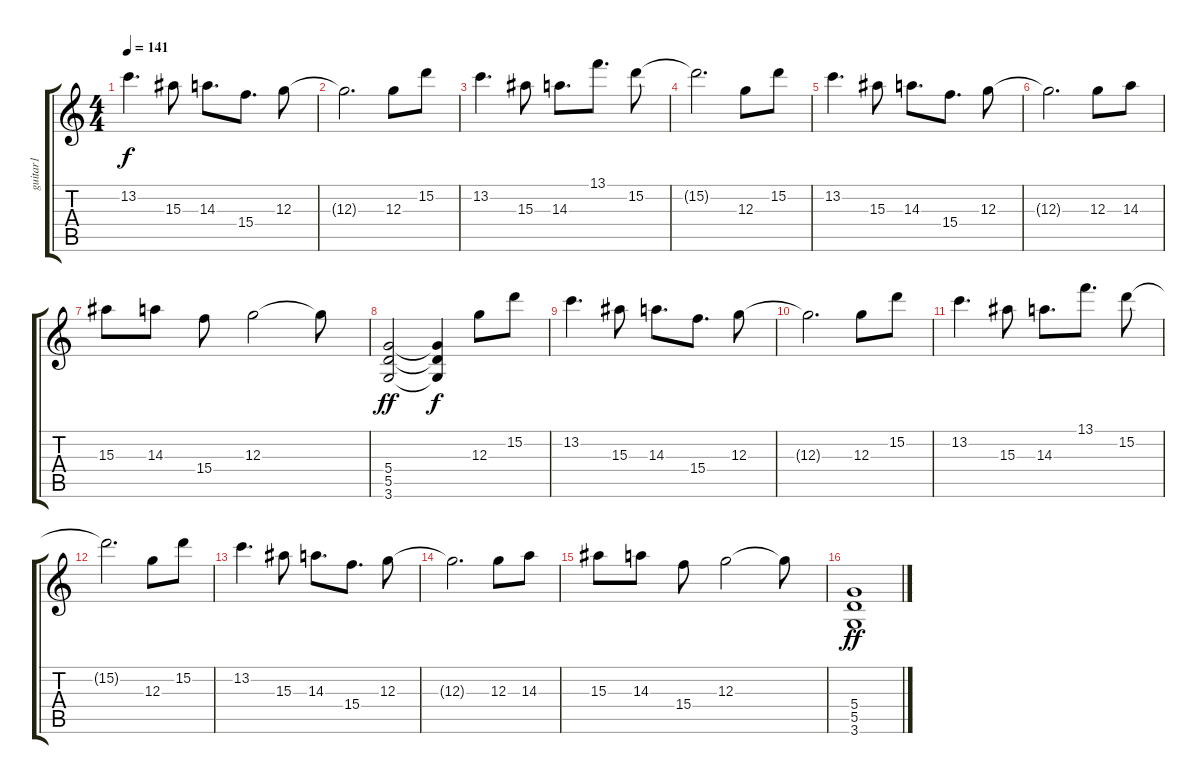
\track ("guitar1" "guitar1") {instrument acousticguitarsteel}
\staff {score tabs}
\tuning (E4 B3 G3 D3 A2 E2) {hide}
\ts (4 4)
\tempo 141
\clef g2
\ks c
13.2.4{d dy f} 15.3.8 14.3.8{d} 15.4.8{d} 12.3.8 |
12.3{t}.2{d} 12.3.8 15.2.8 |
13.2.4{d} 15.3.8 14.3.8{d} 13.1.8{d} 15.2.8 |
15.2{t}.2{d} 12.3.8 15.2.8 |
13.2.4{d} 15.3.8 14.3.8{d} 15.4.8{d} 12.3.8 |
12.3{t}.2{d} 12.3.8 14.3.8 |
15.3.8 14.3.8 15.4.8 12.3.2 12.3{t}.8 |
(5.4 5.5 3.6).2{dy ff} (5.4{t} 5.5{t} 3.6{t}).4{dy f} 12.3.8 15.2.8 |
13.2.4{d} 15.3.8 14.3.8{d} 15.4.8{d} 12.3.8 |
12.3{t}.2{d} 12.3.8 15.2.8 |
13.2.4{d} 15.3.8 14.3.8{d} 13.1.8{d} 15.2.8 |
15.2{t}.2{d} 12.3.8 15.2.8 |
13.2.4{d} 15.3.8 14.3.8{d} 15.4.8{d} 12.3.8 |
12.3{t}.2{d} 12.3.8 14.3.8 |
15.3.8 14.3.8 15.4.8 12.3.2 12.3{t}.8 |
(5.4 5.5 3.6).1{dy ff}
